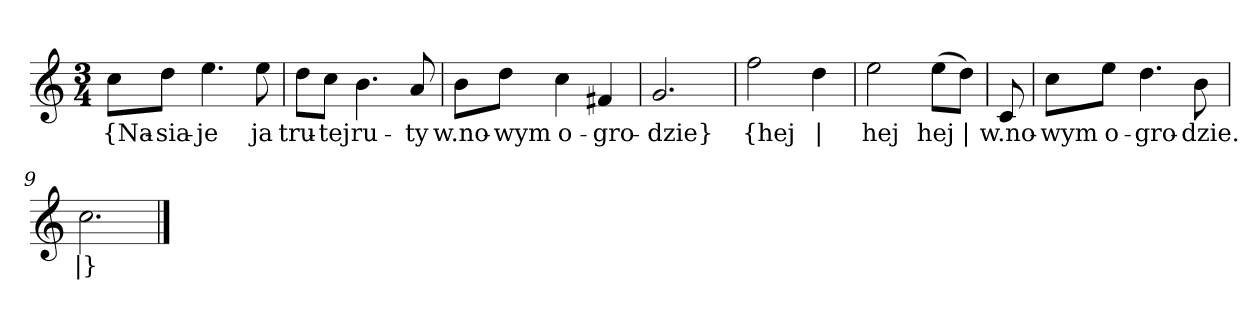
**kern	**text
*part1	*part1
*staff1	*staff1
*clefG2	*
*k[]	*
*C:	*
*M3/4	*
=	=
8cc\L	{Na-
8dd\J	-sia-
4.ee	-je
8ee	ja
=2	=2
8dd\L	tru-
8cc\J	-tej
4.b	ru-
8a	-ty
=3	=3
8b\L	w.no-
8dd\J	-wym
4cc	o-
4f#X	-gro-
=4	=4
2.g	-dzie}
=5y	=5y
2ff	{hej
4dd	|
=6	=6
2ee	hej
(8ee\L	hej
8dd\J)	|
=7y	=7y
8c	w.no-
=8	=8
8cc\L	-wym
8ee\J	o-
4.dd	-gro-
8b	-dzie.
=9	=9
2.cc	|}
==	==
*-	*-
